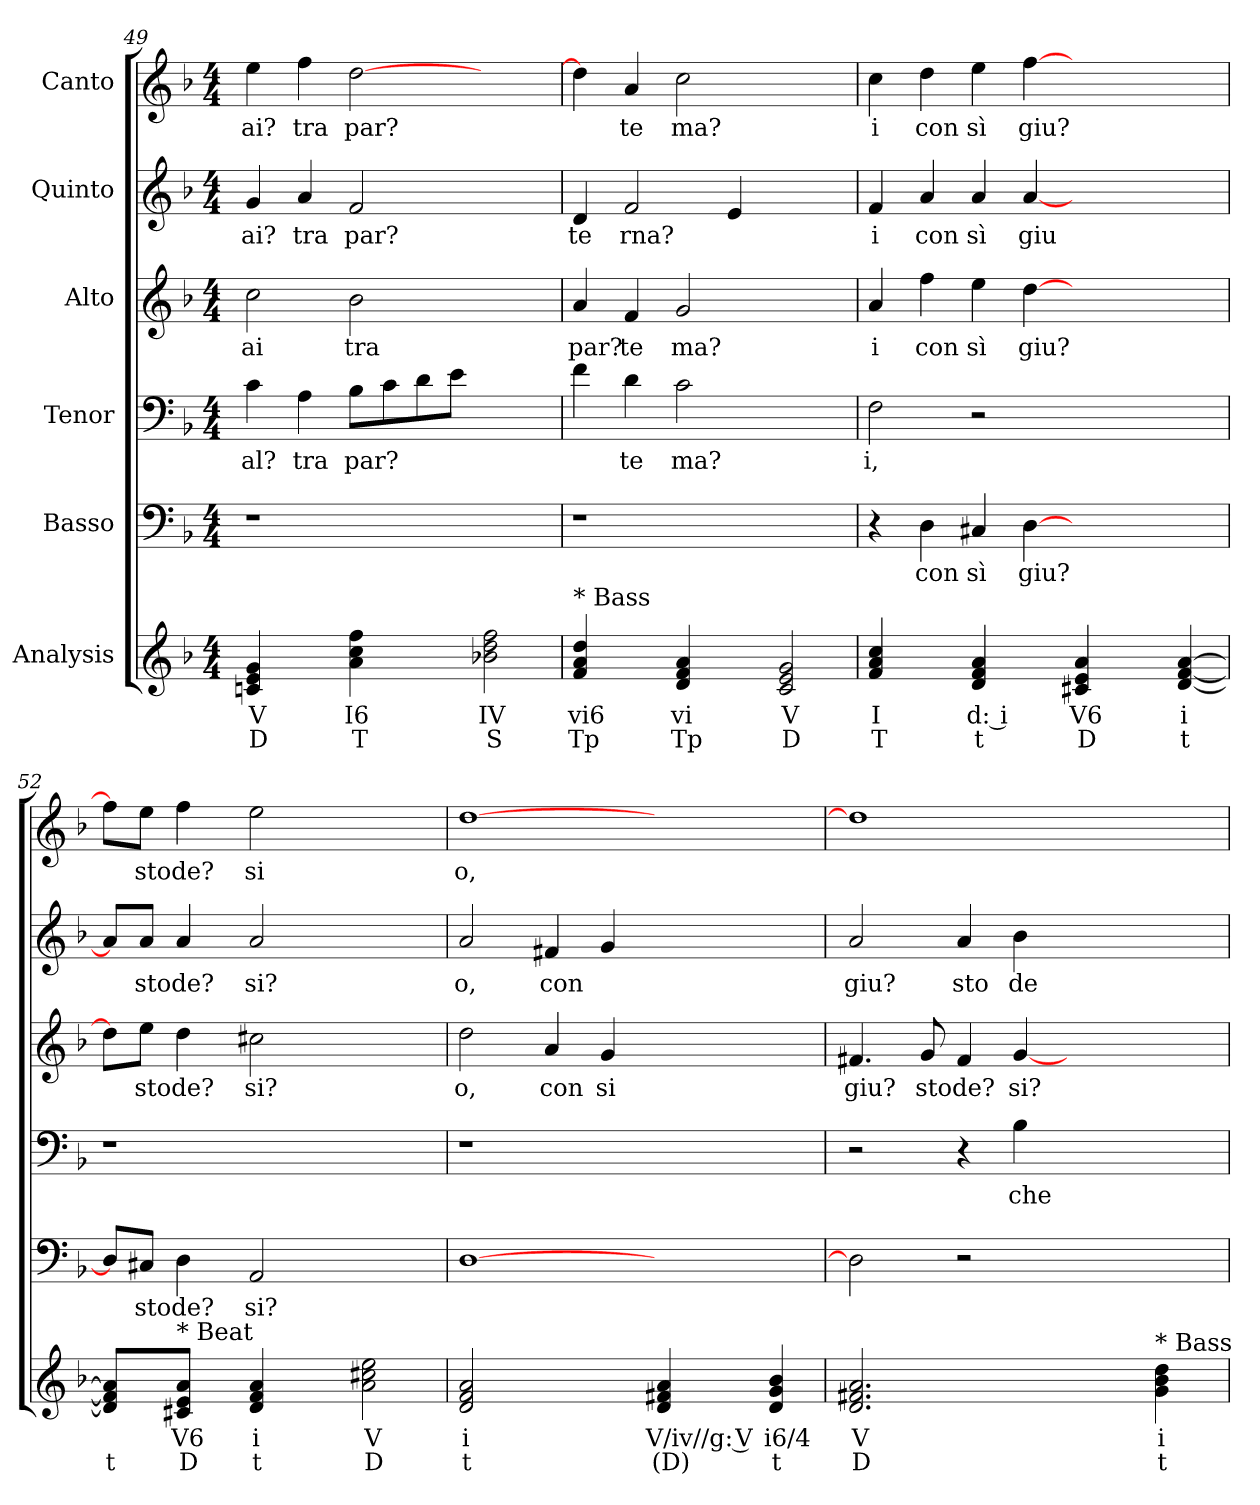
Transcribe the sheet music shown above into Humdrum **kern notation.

**kern	**text	**text	**kern	**text	**kern	**text	**kern	**text	**kern	**text	**kern	**text
*part6	*part6	*part6	*part5	*part5	*part4	*part4	*part3	*part3	*part2	*part2	*part1	*part1
*staff6	*staff6	*staff6	*staff5	*staff5	*staff4	*staff4	*staff3	*staff3	*staff2	*staff2	*staff1	*staff1
*I"Analysis	*	*	*I"Basso	*	*I"Tenor	*	*I"Alto	*	*I"Quinto	*	*I"Canto	*
*	*	*	*clefF4	*	*clefF4	*	*clefG2	*	*clefG2	*	*clefG2	*
*k[b-]	*	*	*k[b-]	*	*k[b-]	*	*k[b-]	*	*k[b-]	*	*k[b-]	*
*	*	*	*F:	*	*F:	*	*F:	*	*F:	*	*F:	*
*M4/4	*	*	*M4/4	*	*M4/4	*	*M4/4	*	*M4/4	*	*M4/4	*
=49	=49	=49	=49	=49	=49	=49	=49	=49	=49	=49	=49	=49
!	!	!	!	!	!	!LO:LY:b	!	!	!	!	!	!
!	!	!	!	!	!	!	!	!LO:LY:b	!	!	!	!
!	!	!	!	!	!	!	!	!	!	!LO:LY:b	!	!
!	!	!	!	!	!	!	!	!	!	!	!	!LO:LY:b
4cn 4e 4g	V	D	1r	.	4c\	al?	2cc\	ai	4g/	ai?	4ee\	ai?
!	!	!	!	!	!	!LO:LY:b	!	!	!	!	!	!
!	!	!	!	!	!	!	!	!	!	!LO:LY:b	!	!
!	!	!	!	!	!	!	!	!	!	!	!	!LO:LY:b
4ryy	.	.	.	.	4A\	tra	.	.	4a/	tra	4ff\	tra
!	!	!	!	!	!	!LO:LY:b	!	!	!	!	!	!
!	!	!	!	!	!	!	!	!LO:LY:b	!	!	!	!
!	!	!	!	!	!	!	!	!	!	!LO:LY:b	!	!
!	!	!	!	!	!	!	!	!	!	!	!	!LO:LY:b
4a 4cc 4ff	I6	T	.	.	8B-\L	par?	2b-\	tra	2f/	par?	[2dd\	par?
.	.	.	.	.	8c\	.	.	.	.	.	.	.
4ryy	.	.	.	.	8d\	.	.	.	.	.	.	.
.	.	.	.	.	8e\J	.	.	.	.	.	.	.
2b-X 2dd 2ff	IV	S	2ryy	.	2ryy	.	2ryy	.	2ryy	.	2ryy	.
=50	=50	=50	=50	=50	=50	=50	=50	=50	=50	=50	=50	=50
!	!	!	!	!	!	!	!	!LO:LY:b	!	!	!	!
!LO:TX:a:t=* Bass	!	!	!	!	!	!	!	!	!	!	!	!
!	!	!	!	!	!	!	!	!	!	!LO:LY:b	!	!
4f 4a 4dd	vi6	Tp	1r	.	4f\	.	4a/	par?	4d/	te	4dd\]	.
!	!	!	!	!	!	!LO:LY:b	!	!	!	!	!	!
!	!	!	!	!	!	!	!	!LO:LY:b	!	!	!	!
!	!	!	!	!	!	!	!	!	!	!LO:LY:b	!	!
!	!	!	!	!	!	!	!	!	!	!	!	!LO:LY:b
4ryy	.	.	.	.	4d\	te	4f/	te	2f/	rna?	4a/	te
!	!	!	!	!	!	!LO:LY:b	!	!	!	!	!	!
!	!	!	!	!	!	!	!	!LO:LY:b	!	!	!	!
!	!	!	!	!	!	!	!	!	!	!	!	!LO:LY:b
4d 4f 4a	vi	Tp	.	.	2c\	ma?	2g/	ma?	.	.	2cc\	ma?
4ryy	.	.	.	.	.	.	.	.	4e/	.	.	.
2c 2e 2g	V	D	2ryy	.	2ryy	.	2ryy	.	2ryy	.	2ryy	.
=51	=51	=51	=51	=51	=51	=51	=51	=51	=51	=51	=51	=51
!	!	!	!	!	!	!LO:LY:b	!	!	!	!	!	!
!	!	!	!	!	!	!	!	!LO:LY:b	!	!	!	!
!	!	!	!	!	!	!	!	!	!	!LO:LY:b	!	!
!	!	!	!	!	!	!	!	!	!	!	!	!LO:LY:b
4f 4a 4cc	I	T	4r	.	2F\	i,	4a/	i	4f/	i	4cc\	i
!	!	!	!	!LO:LY:b	!	!	!	!	!	!	!	!
!	!	!	!	!	!	!	!	!LO:LY:b	!	!	!	!
!	!	!	!	!	!	!	!	!	!	!LO:LY:b	!	!
!	!	!	!	!	!	!	!	!	!	!	!	!LO:LY:b
4ryy	.	.	4D\	con	.	.	4ff\	con	4a/	con	4dd\	con
!	!	!	!	!LO:LY:b	!	!	!	!	!	!	!	!
!	!	!	!	!	!	!	!	!LO:LY:b	!	!	!	!
!	!	!	!	!	!	!	!	!	!	!LO:LY:b	!	!
!	!	!	!	!	!	!	!	!	!	!	!	!LO:LY:b
4d 4f 4a	d: i	t	4C#X/	sì	2r	.	4ee\	sì	4a/	sì	4ee\	sì
!	!	!	!	!LO:LY:b	!	!	!	!	!	!	!	!
!	!	!	!	!	!	!	!	!LO:LY:b	!	!	!	!
!	!	!	!	!	!	!	!	!	!	!LO:LY:b	!	!
!	!	!	!	!	!	!	!	!	!	!	!	!LO:LY:b
4ryy	.	.	[4D\	giu?	.	.	[4dd\	giu?	[4a/	giu	[4ff\	giu?
4c#X 4e 4a	V6	D	2.ryy	.	2.ryy	.	2.ryy	.	2.ryy	.	2.ryy	.
4ryy	.	.	.	.	.	.	.	.	.	.	.	.
[4d [4f [4a	i	t	.	.	.	.	.	.	.	.	.	.
=52	=52	=52	=52	=52	=52	=52	=52	=52	=52	=52	=52	=52
8d] 8f] 8a]L	.	t	8D/L]	.	1r	.	8dd\L]	.	8a/L]	.	8ff\L]	.
!	!	!	!	!LO:LY:b	!	!	!	!	!	!	!	!
!	!	!	!	!	!	!	!	!LO:LY:b	!	!	!	!
!	!	!	!	!	!	!	!	!	!	!LO:LY:b	!	!
!	!	!	!	!	!	!	!	!	!	!	!	!LO:LY:b
8ryy	.	.	8C#X/J	sto	.	.	8ee\J	sto	8a/J	sto	8ee\J	sto
!	!	!	!	!LO:LY:b	!	!	!	!	!	!	!	!
!	!	!	!	!	!	!	!	!LO:LY:b	!	!	!	!
!	!	!	!	!	!	!	!	!	!	!LO:LY:b	!	!
!LO:TX:a:t=* Beat	!	!	!	!	!	!	!	!	!	!	!	!
!	!	!	!	!	!	!	!	!	!	!	!	!LO:LY:b
8c#X 8e 8aJ	V6	D	4D\	de?	.	.	4dd\	de?	4a/	de?	4ff\	de?
8ryy	.	.	.	.	.	.	.	.	.	.	.	.
!	!	!	!	!LO:LY:b	!	!	!	!	!	!	!	!
!	!	!	!	!	!	!	!	!LO:LY:b	!	!	!	!
!	!	!	!	!	!	!	!	!	!	!LO:LY:b	!	!
!	!	!	!	!	!	!	!	!	!	!	!	!LO:LY:b
4d 4f 4a	i	t	2AA/	si?	.	.	2cc#X\	si?	2a/	si?	2ee\	si
4ryy	.	.	.	.	.	.	.	.	.	.	.	.
2a 2cc#X 2ee	V	D	2ryy	.	2ryy	.	2ryy	.	2ryy	.	2ryy	.
=53	=53	=53	=53	=53	=53	=53	=53	=53	=53	=53	=53	=53
!	!	!	!	!	!	!	!	!LO:LY:b	!	!	!	!
!	!	!	!	!	!	!	!	!	!	!LO:LY:b	!	!
!	!	!	!	!	!	!	!	!	!	!	!	!LO:LY:b
2d 2f 2a	i	t	[1D	.	1r	.	2dd\	o,	2a/	o,	[1dd	o,
!	!	!	!	!	!	!	!	!LO:LY:b	!	!	!	!
!	!	!	!	!	!	!	!	!	!	!LO:LY:b	!	!
2ryy	.	.	.	.	.	.	4a/	con	4f#X/	con	.	.
!	!	!	!	!	!	!	!	!LO:LY:b	!	!	!	!
.	.	.	.	.	.	.	4g/	si	4g/	.	.	.
4d 4f#X 4a	V/iv//g: V	(D)	2.ryy	.	2.ryy	.	2.ryy	.	2.ryy	.	2.ryy	.
4ryy	.	.	.	.	.	.	.	.	.	.	.	.
4d 4g 4b-	i6/4	t	.	.	.	.	.	.	.	.	.	.
=54	=54	=54	=54	=54	=54	=54	=54	=54	=54	=54	=54	=54
!	!	!	!	!	!	!	!	!LO:LY:b	!	!	!	!
!	!	!	!	!	!	!	!	!	!	!LO:LY:b	!	!
2.d 2.f#X 2.a	V	D	2D\]	.	2r	.	4.f#X/	giu?	2a/	giu?	1dd]	.
!	!	!	!	!	!	!	!	!LO:LY:b	!	!	!	!
.	.	.	.	.	.	.	8g/	sto	.	.	.	.
!	!	!	!	!	!	!	!	!LO:LY:b	!	!	!	!
!	!	!	!	!	!	!	!	!	!	!LO:LY:b	!	!
.	.	.	2r	.	4r	.	4f#/	de?	4a/	sto	.	.
!	!	!	!	!	!	!LO:LY:b	!	!	!	!	!	!
!	!	!	!	!	!	!	!	!LO:LY:b	!	!	!	!
!	!	!	!	!	!	!	!	!	!	!LO:LY:b	!	!
2.ryy	.	.	.	.	4B-\	che	[4g/	si?	4b-\	de	.	.
.	.	.	2.ryy	.	2.ryy	.	2.ryy	.	2.ryy	.	2.ryy	.
!LO:TX:a:t=* Bass	!	!	!	!	!	!	!	!	!	!	!	!
4g 4b- 4dd	i	t	.	.	.	.	.	.	.	.	.	.
=	=	=	=	=	=	=	=	=	=	=	=	=
*-	*-	*-	*-	*-	*-	*-	*-	*-	*-	*-	*-	*-
